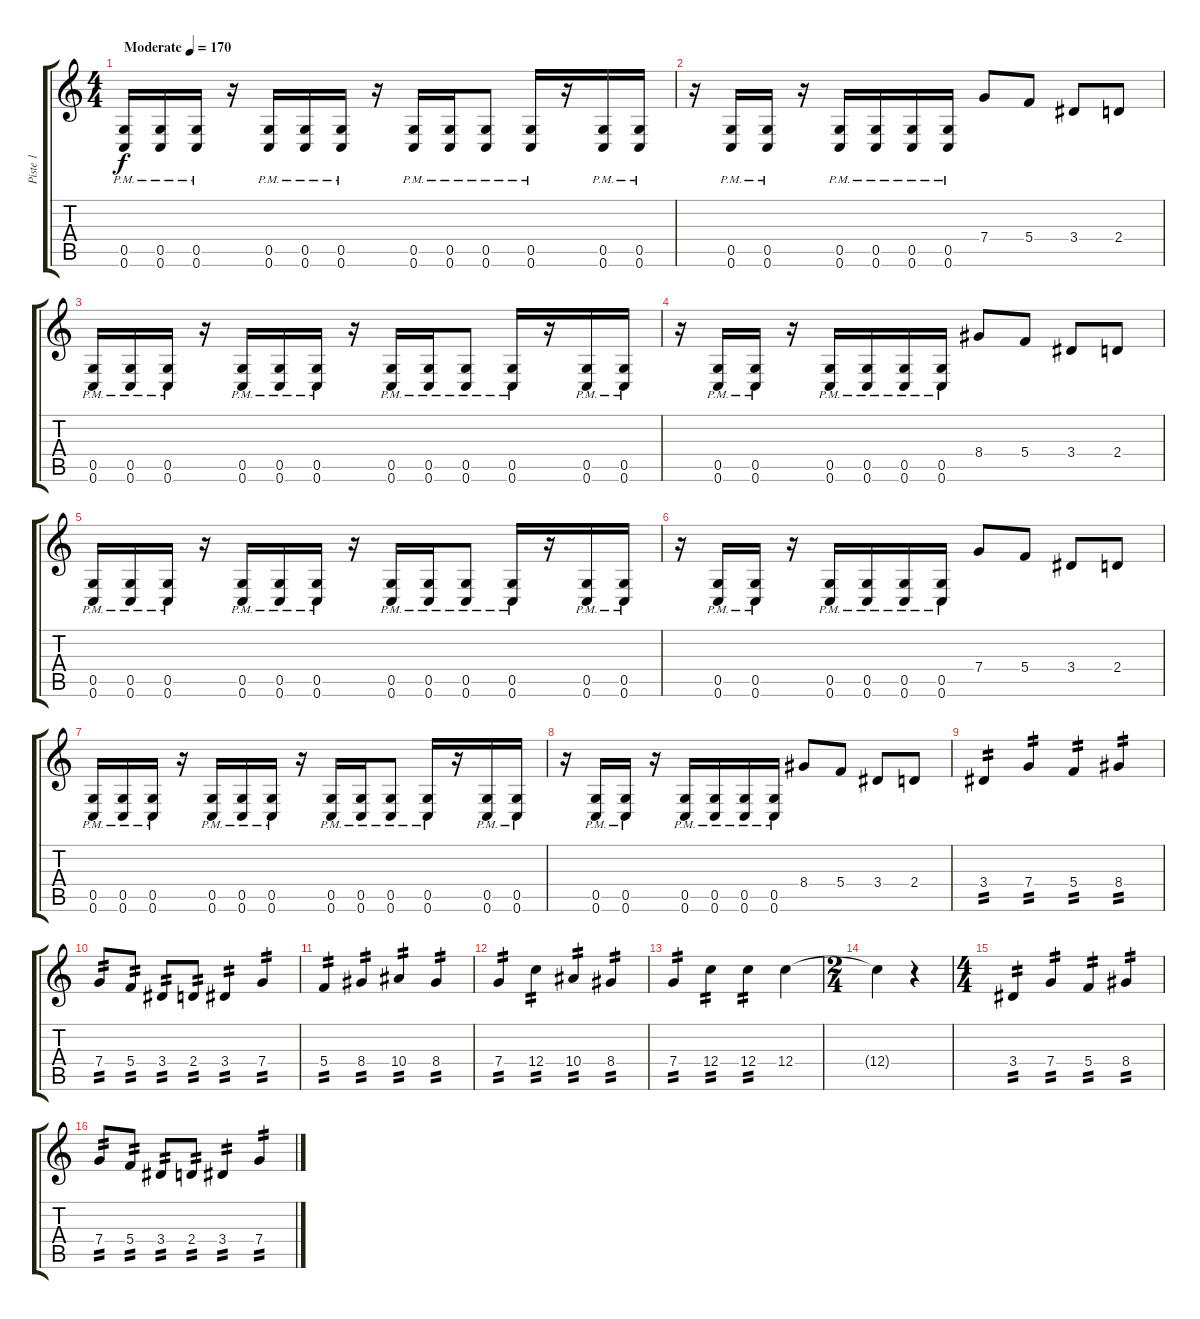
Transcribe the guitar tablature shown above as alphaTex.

\track ("Piste 1" "Piste 1") {instrument distortionguitar}
\staff {score tabs}
\tuning (D4 A3 F3 C3 G2 C2) {hide}
\ts (4 4)
\tempo (170 "Moderate")
\clef g2
\ks c
(0.5{pm} 0.6{pm}).16{dy f instrument distortionguitar} (0.5{pm} 0.6{pm}).16 (0.5{pm} 0.6{pm}).16 r.16 (0.5{pm} 0.6{pm}).16 (0.5{pm} 0.6{pm}).16 (0.5{pm} 0.6{pm}).16 r.16 (0.5{pm} 0.6{pm}).16 (0.5{pm} 0.6{pm}).16 (0.5{pm} 0.6{pm}).8 (0.5{pm} 0.6{pm}).16 r.16 (0.5{pm} 0.6{pm}).16 (0.5{pm} 0.6{pm}).16 |
r.16 (0.5{pm} 0.6{pm}).16 (0.5{pm} 0.6{pm}).16 r.16 (0.5{pm} 0.6{pm}).16 (0.5{pm} 0.6{pm}).16 (0.5{pm} 0.6{pm}).16 (0.5{pm} 0.6{pm}).16 7.4.8 5.4.8 3.4.8 2.4.8 |
(0.5{pm} 0.6{pm}).16 (0.5{pm} 0.6{pm}).16 (0.5{pm} 0.6{pm}).16 r.16 (0.5{pm} 0.6{pm}).16 (0.5{pm} 0.6{pm}).16 (0.5{pm} 0.6{pm}).16 r.16 (0.5{pm} 0.6{pm}).16 (0.5{pm} 0.6{pm}).16 (0.5{pm} 0.6{pm}).8 (0.5{pm} 0.6{pm}).16 r.16 (0.5{pm} 0.6{pm}).16 (0.5{pm} 0.6{pm}).16 |
r.16 (0.5{pm} 0.6{pm}).16 (0.5{pm} 0.6{pm}).16 r.16 (0.5{pm} 0.6{pm}).16 (0.5{pm} 0.6{pm}).16 (0.5{pm} 0.6{pm}).16 (0.5{pm} 0.6{pm}).16 8.4.8 5.4.8 3.4.8 2.4.8 |
(0.5{pm} 0.6{pm}).16 (0.5{pm} 0.6{pm}).16 (0.5{pm} 0.6{pm}).16 r.16 (0.5{pm} 0.6{pm}).16 (0.5{pm} 0.6{pm}).16 (0.5{pm} 0.6{pm}).16 r.16 (0.5{pm} 0.6{pm}).16 (0.5{pm} 0.6{pm}).16 (0.5{pm} 0.6{pm}).8 (0.5{pm} 0.6{pm}).16 r.16 (0.5{pm} 0.6{pm}).16 (0.5{pm} 0.6{pm}).16 |
r.16 (0.5{pm} 0.6{pm}).16 (0.5{pm} 0.6{pm}).16 r.16 (0.5{pm} 0.6{pm}).16 (0.5{pm} 0.6{pm}).16 (0.5{pm} 0.6{pm}).16 (0.5{pm} 0.6{pm}).16 7.4.8 5.4.8 3.4.8 2.4.8 |
(0.5{pm} 0.6{pm}).16 (0.5{pm} 0.6{pm}).16 (0.5{pm} 0.6{pm}).16 r.16 (0.5{pm} 0.6{pm}).16 (0.5{pm} 0.6{pm}).16 (0.5{pm} 0.6{pm}).16 r.16 (0.5{pm} 0.6{pm}).16 (0.5{pm} 0.6{pm}).16 (0.5{pm} 0.6{pm}).8 (0.5{pm} 0.6{pm}).16 r.16 (0.5{pm} 0.6{pm}).16 (0.5{pm} 0.6{pm}).16 |
r.16 (0.5{pm} 0.6{pm}).16 (0.5{pm} 0.6{pm}).16 r.16 (0.5{pm} 0.6{pm}).16 (0.5{pm} 0.6{pm}).16 (0.5{pm} 0.6{pm}).16 (0.5{pm} 0.6{pm}).16 8.4.8 5.4.8 3.4.8 2.4.8 |
3.4.4{tp 2} 7.4.4{tp 2} 5.4.4{tp 2} 8.4.4{tp 2} |
7.4.8{tp 2} 5.4.8{tp 2} 3.4.8{tp 2} 2.4.8{tp 2} 3.4.4{tp 2} 7.4.4{tp 2} |
5.4.4{tp 2} 8.4.4{tp 2} 10.4.4{tp 2} 8.4.4{tp 2} |
7.4.4{tp 2} 12.4.4{tp 2} 10.4.4{tp 2} 8.4.4{tp 2} |
7.4.4{tp 2} 12.4.4{tp 2} 12.4.4{tp 2} 12.4.4 |
\ts (2 4)
12.4{t}.4 r.4 |
\ts (4 4)
3.4.4{tp 2} 7.4.4{tp 2} 5.4.4{tp 2} 8.4.4{tp 2} |
7.4.8{tp 2} 5.4.8{tp 2} 3.4.8{tp 2} 2.4.8{tp 2} 3.4.4{tp 2} 7.4.4{tp 2}
